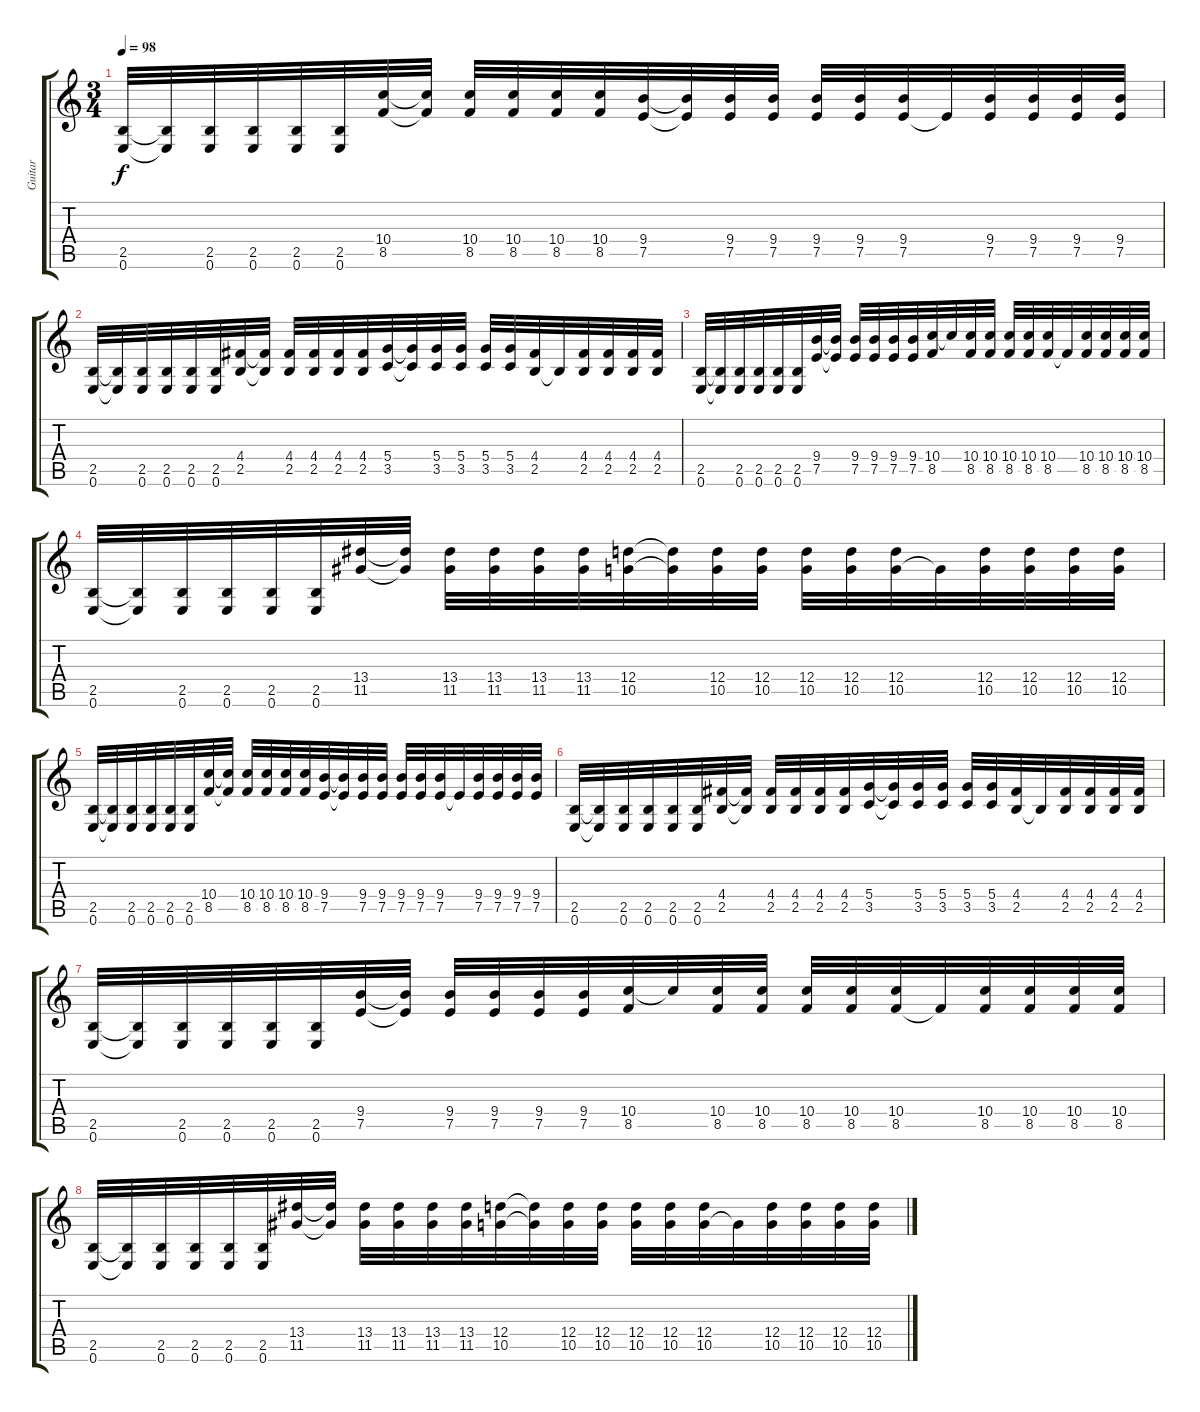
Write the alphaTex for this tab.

\track ("Guitar" "Guitar") {instrument distortionguitar}
\staff {score tabs}
\tuning (E4 B3 G3 D3 A2 E2) {hide}
\ts (3 4)
\tempo 98
\clef g2
\ks c
(2.5 0.6).32{dy f instrument distortionguitar} (2.5{t} 0.6{t}).32 (2.5 0.6).32 (2.5 0.6).32 (2.5 0.6).32 (2.5 0.6).32 (10.4 8.5).32 (10.4{t} 8.5{t}).32 (10.4 8.5).32 (10.4 8.5).32 (10.4 8.5).32 (10.4 8.5).32 (9.4 7.5).32 (9.4{t} 7.5{t}).32 (9.4 7.5).32 (9.4 7.5).32 (9.4 7.5).32 (9.4 7.5).32 (9.4 7.5).32 7.5{t}.32 (9.4 7.5).32 (9.4 7.5).32 (9.4 7.5).32 (9.4 7.5).32 |
(2.5 0.6).32 (2.5{t} 0.6{t}).32 (2.5 0.6).32 (2.5 0.6).32 (2.5 0.6).32 (2.5 0.6).32 (4.4 2.5).32 (4.4{t} 2.5{t}).32 (4.4 2.5).32 (4.4 2.5).32 (4.4 2.5).32 (4.4 2.5).32 (5.4 3.5).32 (5.4{t} 3.5{t}).32 (5.4 3.5).32 (5.4 3.5).32 (5.4 3.5).32 (5.4 3.5).32 (4.4 2.5).32 2.5{t}.32 (4.4 2.5).32 (4.4 2.5).32 (4.4 2.5).32 (4.4 2.5).32 |
(2.5 0.6).32 (2.5{t} 0.6{t}).32 (2.5 0.6).32 (2.5 0.6).32 (2.5 0.6).32 (2.5 0.6).32 (9.4 7.5).32 (9.4{t} 7.5{t}).32 (9.4 7.5).32 (9.4 7.5).32 (9.4 7.5).32 (9.4 7.5).32 (10.4 8.5).32 10.4{t}.32 (10.4 8.5).32 (10.4 8.5).32 (10.4 8.5).32 (10.4 8.5).32 (10.4 8.5).32 8.5{t}.32 (10.4 8.5).32 (10.4 8.5).32 (10.4 8.5).32 (10.4 8.5).32 |
(2.5 0.6).32 (2.5{t} 0.6{t}).32 (2.5 0.6).32 (2.5 0.6).32 (2.5 0.6).32 (2.5 0.6).32 (13.4 11.5).32 (13.4{t} 11.5{t}).32 (13.4 11.5).32 (13.4 11.5).32 (13.4 11.5).32 (13.4 11.5).32 (12.4 10.5).32 (12.4{t} 10.5{t}).32 (12.4 10.5).32 (12.4 10.5).32 (12.4 10.5).32 (12.4 10.5).32 (12.4 10.5).32 10.5{t}.32 (12.4 10.5).32 (12.4 10.5).32 (12.4 10.5).32 (12.4 10.5).32 |
(2.5 0.6).32 (2.5{t} 0.6{t}).32 (2.5 0.6).32 (2.5 0.6).32 (2.5 0.6).32 (2.5 0.6).32 (10.4 8.5).32 (10.4{t} 8.5{t}).32 (10.4 8.5).32 (10.4 8.5).32 (10.4 8.5).32 (10.4 8.5).32 (9.4 7.5).32 (9.4{t} 7.5{t}).32 (9.4 7.5).32 (9.4 7.5).32 (9.4 7.5).32 (9.4 7.5).32 (9.4 7.5).32 7.5{t}.32 (9.4 7.5).32 (9.4 7.5).32 (9.4 7.5).32 (9.4 7.5).32 |
(2.5 0.6).32 (2.5{t} 0.6{t}).32 (2.5 0.6).32 (2.5 0.6).32 (2.5 0.6).32 (2.5 0.6).32 (4.4 2.5).32 (4.4{t} 2.5{t}).32 (4.4 2.5).32 (4.4 2.5).32 (4.4 2.5).32 (4.4 2.5).32 (5.4 3.5).32 (5.4{t} 3.5{t}).32 (5.4 3.5).32 (5.4 3.5).32 (5.4 3.5).32 (5.4 3.5).32 (4.4 2.5).32 2.5{t}.32 (4.4 2.5).32 (4.4 2.5).32 (4.4 2.5).32 (4.4 2.5).32 |
(2.5 0.6).32 (2.5{t} 0.6{t}).32 (2.5 0.6).32 (2.5 0.6).32 (2.5 0.6).32 (2.5 0.6).32 (9.4 7.5).32 (9.4{t} 7.5{t}).32 (9.4 7.5).32 (9.4 7.5).32 (9.4 7.5).32 (9.4 7.5).32 (10.4 8.5).32 10.4{t}.32 (10.4 8.5).32 (10.4 8.5).32 (10.4 8.5).32 (10.4 8.5).32 (10.4 8.5).32 8.5{t}.32 (10.4 8.5).32 (10.4 8.5).32 (10.4 8.5).32 (10.4 8.5).32 |
(2.5 0.6).32 (2.5{t} 0.6{t}).32 (2.5 0.6).32 (2.5 0.6).32 (2.5 0.6).32 (2.5 0.6).32 (13.4 11.5).32 (13.4{t} 11.5{t}).32 (13.4 11.5).32 (13.4 11.5).32 (13.4 11.5).32 (13.4 11.5).32 (12.4 10.5).32 (12.4{t} 10.5{t}).32 (12.4 10.5).32 (12.4 10.5).32 (12.4 10.5).32 (12.4 10.5).32 (12.4 10.5).32 10.5{t}.32 (12.4 10.5).32 (12.4 10.5).32 (12.4 10.5).32 (12.4 10.5).32
